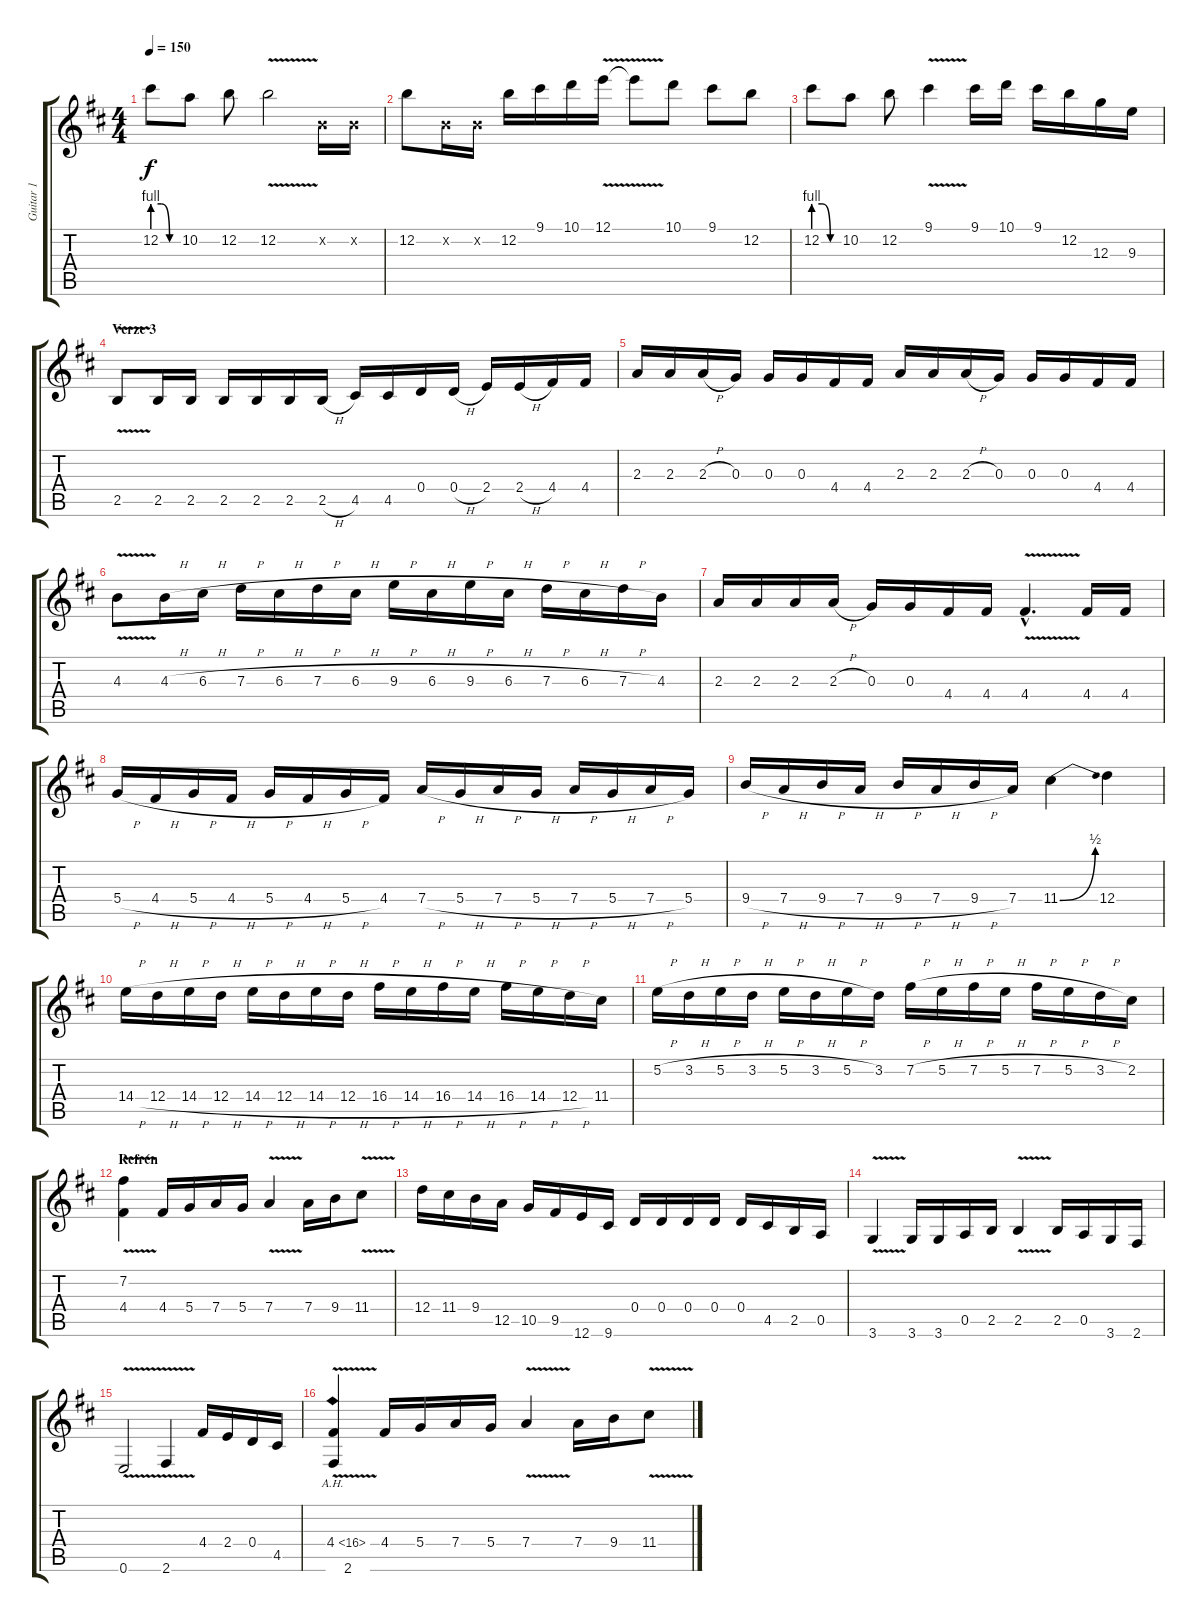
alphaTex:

\track ("Guitar 1" "Guitar 1") {instrument overdrivenguitar}
\staff {score tabs}
\tuning (E4 B3 G3 D3 A2 E2) {hide}
\ts (4 4)
\tempo 150
\clef g2
\ks d
12.2{be (custom 0 4 20 4 40 0 60 0)}.8{dy f} 10.2.8 12.2.8 12.2{v}.2 0.2{x}.16 0.2{x}.16 |
12.2.8 0.2{x}.16 0.2{x}.16 12.2.16 9.1.16 10.1.16 12.1{v}.16 12.1{t}.8 10.1.8 9.1.8 12.2.8 |
12.2{be (custom 0 4 20 4 40 0 60 0)}.8 10.2.8 12.2.8 9.1{v}.4 9.1.16 10.1.16 9.1.16 12.2.16 12.3.16 9.3.16 |
\section ("" "Verze 3")
2.5{v}.8 2.5.16 2.5.16 2.5.16 2.5.16 2.5.16 2.5{h}.16 4.5.16 4.5.16 0.4.16 0.4{h}.16 2.4.16 2.4{h}.16 4.4.16 4.4.16 |
2.3.16 2.3.16 2.3{h}.16 0.3.16 0.3.16 0.3.16 4.4.16 4.4.16 2.3.16 2.3.16 2.3{h}.16 0.3.16 0.3.16 0.3.16 4.4.16 4.4.16 |
4.3{v}.8 4.3{h}.16 6.3{h}.16 7.3{h}.16 6.3{h}.16 7.3{h}.16 6.3{h}.16 9.3{h}.16 6.3{h}.16 9.3{h}.16 6.3{h}.16 7.3{h}.16 6.3{h}.16 7.3{h}.16 4.3.16 |
2.3.16 2.3.16 2.3.16 2.3{h}.16 0.3.16 0.3.16 4.4.16 4.4.16 4.4{v hac}.4{d} 4.4.16 4.4.16 |
5.4{h}.16 4.4{h}.16 5.4{h}.16 4.4{h}.16 5.4{h}.16 4.4{h}.16 5.4{h}.16 4.4.16 7.4{h}.16 5.4{h}.16 7.4{h}.16 5.4{h}.16 7.4{h}.16 5.4{h}.16 7.4{h}.16 5.4.16 |
9.4{h}.16 7.4{h}.16 9.4{h}.16 7.4{h}.16 9.4{h}.16 7.4{h}.16 9.4{h}.16 7.4.16 11.4{be (bend 0 0 60 2)}.4 12.4.4 |
14.4{h}.16 12.4{h}.16 14.4{h}.16 12.4{h}.16 14.4{h}.16 12.4{h}.16 14.4{h}.16 12.4{h}.16 16.4{h}.16 14.4{h}.16 16.4{h}.16 14.4{h}.16 16.4{h}.16 14.4{h}.16 12.4{h}.16 11.4.16 |
5.2{h}.16 3.2{h}.16 5.2{h}.16 3.2{h}.16 5.2{h}.16 3.2{h}.16 5.2{h}.16 3.2.16 7.2{h}.16 5.2{h}.16 7.2{h}.16 5.2{h}.16 7.2{h}.16 5.2{h}.16 3.2{h}.16 2.2.16 |
\section ("" "Refrén")
(7.2 4.4{v}).4 4.4.16 5.4.16 7.4.16 5.4.16 7.4{v}.4 7.4.16 9.4.16 11.4{v}.8 |
12.4.16 11.4.16 9.4.16 12.5.16 10.5.16 9.5.16 12.6.16 9.6.16 0.4.16 0.4.16 0.4.16 0.4.16 0.4.16 4.5.16 2.5.16 0.5.16 |
3.6{v}.4 3.6.16 3.6.16 0.5.16 2.5.16 2.5{v}.4 2.5.16 0.5.16 3.6.16 2.6.16 |
0.6{v}.2 2.6{v}.4 4.4.16 2.4.16 0.4.16 4.5.16 |
(4.4{ah 12 v} 2.6{v}).4 4.4.16 5.4.16 7.4.16 5.4.16 7.4{v}.4 7.4.16 9.4.16 11.4{v}.8
